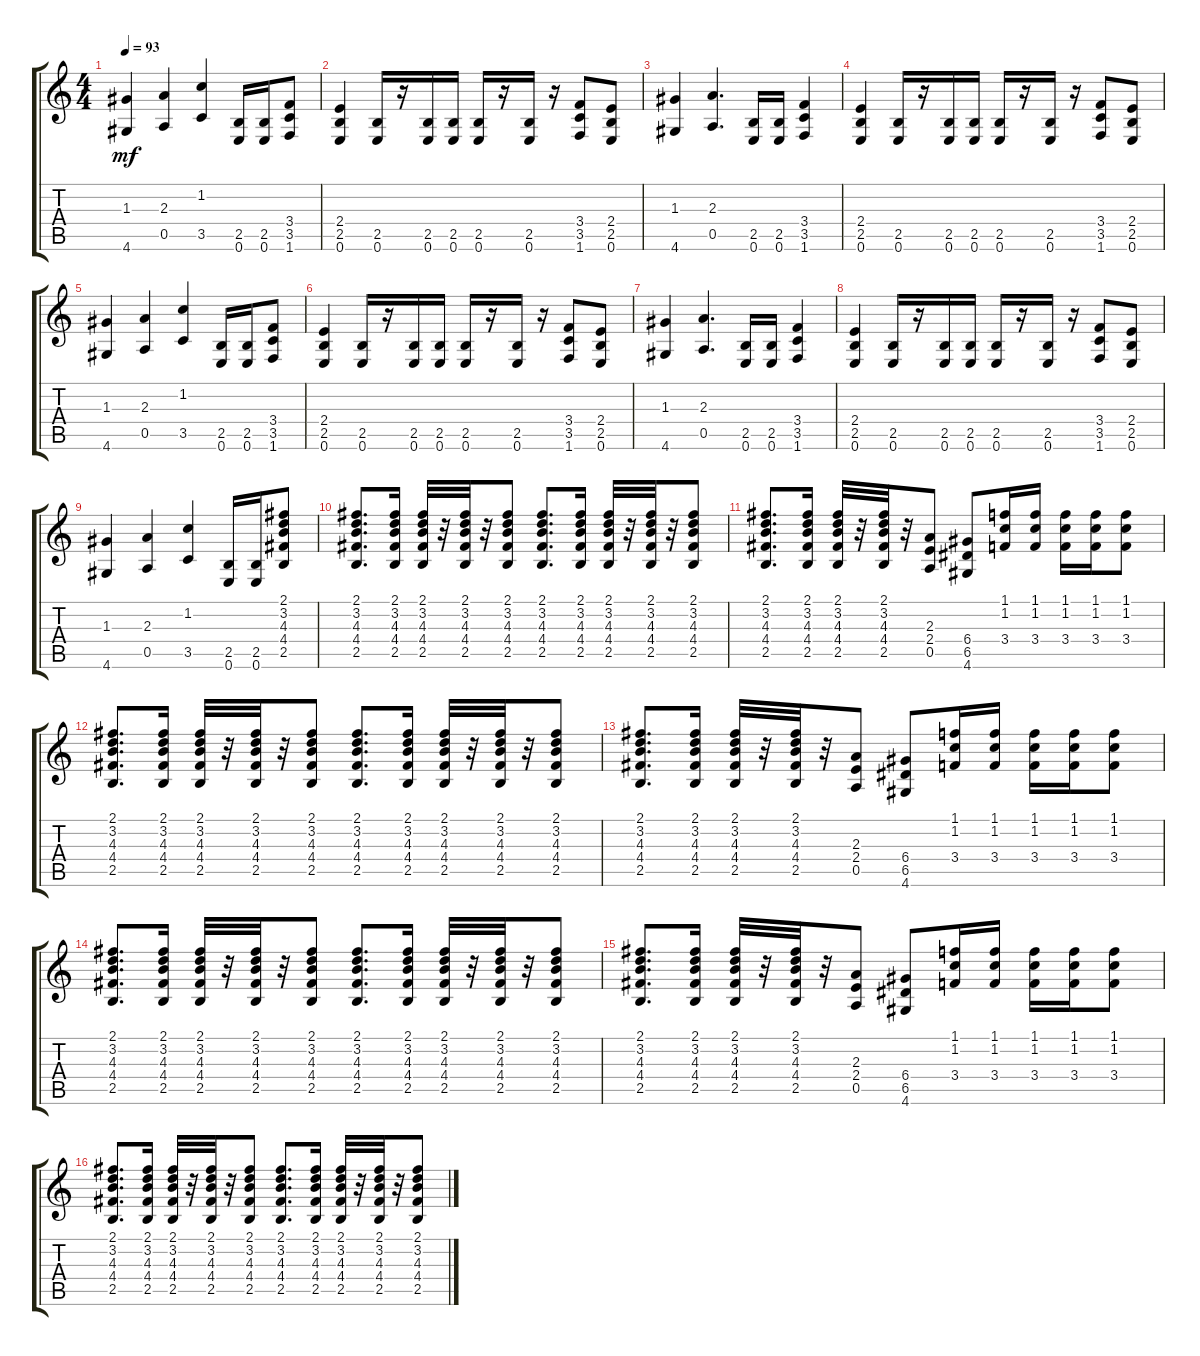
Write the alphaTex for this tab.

\track "" {instrument distortionguitar}
\staff {score tabs}
\tuning (E4 B3 G3 D3 A2 E2) {hide}
\ts (4 4)
\tempo 93
\clef g2
\ks c
(1.3 4.6).4{dy mf} (2.3 0.5).4 (1.2 3.5).4 (2.5 0.6).16 (2.5 0.6).16 (3.4 3.5 1.6).8 |
(2.4 2.5 0.6).4 (2.5 0.6).16 r.16 (2.5 0.6).16 (2.5 0.6).16 (2.5 0.6).16 r.16 (2.5 0.6).16 r.16 (3.4 3.5 1.6).8 (2.4 2.5 0.6).8 |
(1.3 4.6).4 (2.3 0.5).4{d} (2.5 0.6).16 (2.5 0.6).16 (3.4 3.5 1.6).4 |
(2.4 2.5 0.6).4 (2.5 0.6).16 r.16 (2.5 0.6).16 (2.5 0.6).16 (2.5 0.6).16 r.16 (2.5 0.6).16 r.16 (3.4 3.5 1.6).8 (2.4 2.5 0.6).8 |
(1.3 4.6).4 (2.3 0.5).4 (1.2 3.5).4 (2.5 0.6).16 (2.5 0.6).16 (3.4 3.5 1.6).8 |
(2.4 2.5 0.6).4 (2.5 0.6).16 r.16 (2.5 0.6).16 (2.5 0.6).16 (2.5 0.6).16 r.16 (2.5 0.6).16 r.16 (3.4 3.5 1.6).8 (2.4 2.5 0.6).8 |
(1.3 4.6).4 (2.3 0.5).4{d} (2.5 0.6).16 (2.5 0.6).16 (3.4 3.5 1.6).4 |
(2.4 2.5 0.6).4 (2.5 0.6).16 r.16 (2.5 0.6).16 (2.5 0.6).16 (2.5 0.6).16 r.16 (2.5 0.6).16 r.16 (3.4 3.5 1.6).8 (2.4 2.5 0.6).8 |
(1.3 4.6).4 (2.3 0.5).4 (1.2 3.5).4 (2.5 0.6).16 (2.5 0.6).16 (2.1 3.2 4.3 4.4 2.5).8 |
(2.1 3.2 4.3 4.4 2.5).8{d} (2.1 3.2 4.3 4.4 2.5).16 (2.1 3.2 4.3 4.4 2.5).32 r.32 (2.1 3.2 4.3 4.4 2.5).32 r.32 (2.1 3.2 4.3 4.4 2.5).8 (2.1 3.2 4.3 4.4 2.5).8{d} (2.1 3.2 4.3 4.4 2.5).16 (2.1 3.2 4.3 4.4 2.5).32 r.32 (2.1 3.2 4.3 4.4 2.5).32 r.32 (2.1 3.2 4.3 4.4 2.5).8 |
(2.1 3.2 4.3 4.4 2.5).8{d} (2.1 3.2 4.3 4.4 2.5).16 (2.1 3.2 4.3 4.4 2.5).32 r.32 (2.1 3.2 4.3 4.4 2.5).32 r.32 (2.3 2.4 0.5).8 (6.4 6.5 4.6).8 (1.1 1.2 3.4).16 (1.1 1.2 3.4).16 (1.1 1.2 3.4).16 (1.1 1.2 3.4).16 (1.1 1.2 3.4).8 |
(2.1 3.2 4.3 4.4 2.5).8{d} (2.1 3.2 4.3 4.4 2.5).16 (2.1 3.2 4.3 4.4 2.5).32 r.32 (2.1 3.2 4.3 4.4 2.5).32 r.32 (2.1 3.2 4.3 4.4 2.5).8 (2.1 3.2 4.3 4.4 2.5).8{d} (2.1 3.2 4.3 4.4 2.5).16 (2.1 3.2 4.3 4.4 2.5).32 r.32 (2.1 3.2 4.3 4.4 2.5).32 r.32 (2.1 3.2 4.3 4.4 2.5).8 |
(2.1 3.2 4.3 4.4 2.5).8{d} (2.1 3.2 4.3 4.4 2.5).16 (2.1 3.2 4.3 4.4 2.5).32 r.32 (2.1 3.2 4.3 4.4 2.5).32 r.32 (2.3 2.4 0.5).8 (6.4 6.5 4.6).8 (1.1 1.2 3.4).16 (1.1 1.2 3.4).16 (1.1 1.2 3.4).16 (1.1 1.2 3.4).16 (1.1 1.2 3.4).8 |
(2.1 3.2 4.3 4.4 2.5).8{d} (2.1 3.2 4.3 4.4 2.5).16 (2.1 3.2 4.3 4.4 2.5).32 r.32 (2.1 3.2 4.3 4.4 2.5).32 r.32 (2.1 3.2 4.3 4.4 2.5).8 (2.1 3.2 4.3 4.4 2.5).8{d} (2.1 3.2 4.3 4.4 2.5).16 (2.1 3.2 4.3 4.4 2.5).32 r.32 (2.1 3.2 4.3 4.4 2.5).32 r.32 (2.1 3.2 4.3 4.4 2.5).8 |
(2.1 3.2 4.3 4.4 2.5).8{d} (2.1 3.2 4.3 4.4 2.5).16 (2.1 3.2 4.3 4.4 2.5).32 r.32 (2.1 3.2 4.3 4.4 2.5).32 r.32 (2.3 2.4 0.5).8 (6.4 6.5 4.6).8 (1.1 1.2 3.4).16 (1.1 1.2 3.4).16 (1.1 1.2 3.4).16 (1.1 1.2 3.4).16 (1.1 1.2 3.4).8 |
(2.1 3.2 4.3 4.4 2.5).8{d} (2.1 3.2 4.3 4.4 2.5).16 (2.1 3.2 4.3 4.4 2.5).32 r.32 (2.1 3.2 4.3 4.4 2.5).32 r.32 (2.1 3.2 4.3 4.4 2.5).8 (2.1 3.2 4.3 4.4 2.5).8{d} (2.1 3.2 4.3 4.4 2.5).16 (2.1 3.2 4.3 4.4 2.5).32 r.32 (2.1 3.2 4.3 4.4 2.5).32 r.32 (2.1 3.2 4.3 4.4 2.5).8
